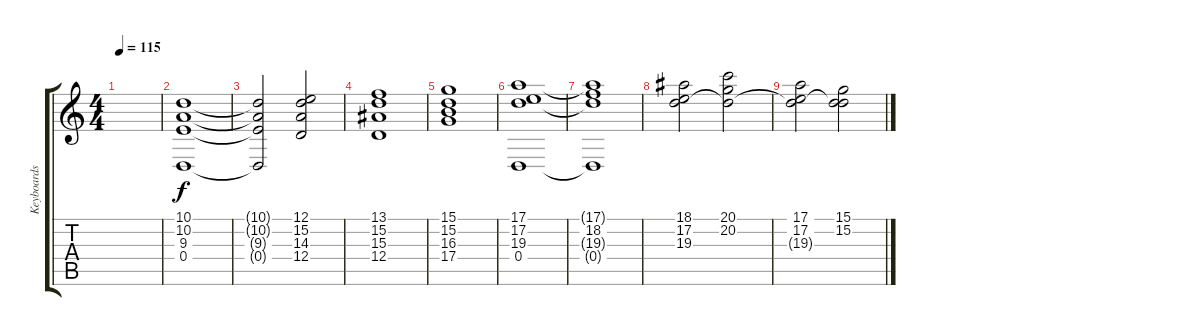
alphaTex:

\track ("Keyboards III" "Keyboards ") {instrument stringensemble1}
\staff {score tabs}
\tuning (E4 B3 G3 D3 A2 E2) {hide}
\ts (4 4)
\tempo 115
\clef g2
\ks c
|
(10.1 10.2 9.3 0.4).1 |
(10.1{t} 10.2{t} 9.3{t} 0.4{t}).2 (12.1 15.2 14.3 12.4).2 |
(13.1 15.2 15.3 12.4).1 |
(15.1 15.2 16.3 17.4).1 |
(17.1 17.2 19.3 0.4).1 |
(17.1{t} 18.2 19.3{t} 0.4{t}).1 |
(18.1 17.2 19.3).2 (20.1 20.2 19.3{t}).2 |
(17.1 17.2 19.3{t}).2 (15.1 15.2 19.3{t}).2
